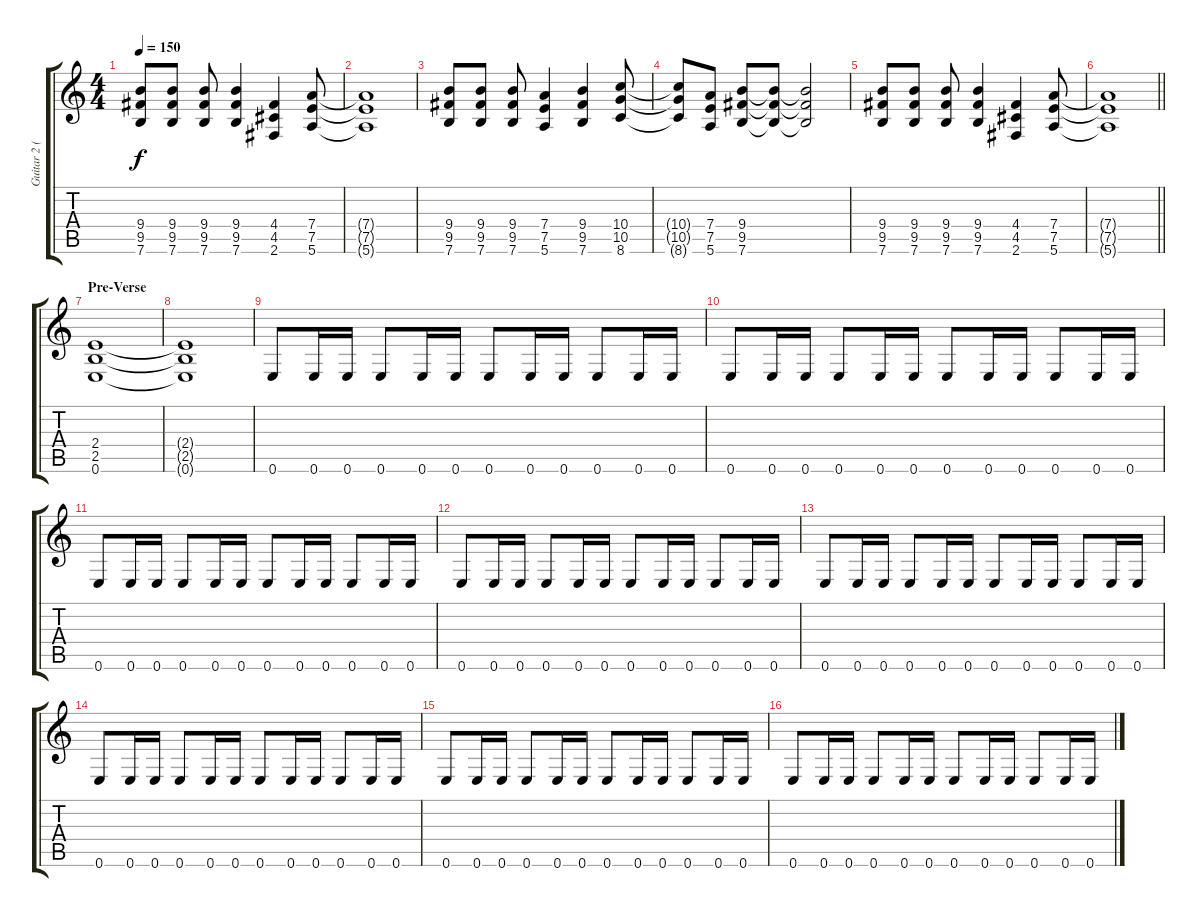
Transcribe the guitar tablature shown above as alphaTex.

\track ("Guitar 2 (Murray)" "Guitar 2 (") {instrument distortionguitar}
\staff {score tabs}
\tuning (E4 B3 G3 D3 A2 E2) {hide}
\ts (4 4)
\tempo 150
\clef g2
\ks c
(9.4 9.5 7.6).8{dy f} (9.4 9.5 7.6).8 (9.4 9.5 7.6).8 (9.4 9.5 7.6).4 (4.4 4.5 2.6).4 (7.4 7.5 5.6).8 |
(7.4{t} 7.5{t} 5.6{t}).1 |
(9.4 9.5 7.6).8 (9.4 9.5 7.6).8 (9.4 9.5 7.6).8 (7.4 7.5 5.6).4 (9.4 9.5 7.6).4 (10.4 10.5 8.6).8 |
(10.4{t} 10.5{t} 8.6{t}).8 (7.4 7.5 5.6).8 (9.4 9.5 7.6).8 (9.4{t} 9.5{t} 7.6{t}).8 (9.4{t} 9.5{t} 7.6{t}).2 |
(9.4 9.5 7.6).8 (9.4 9.5 7.6).8 (9.4 9.5 7.6).8 (9.4 9.5 7.6).4 (4.4 4.5 2.6).4 (7.4 7.5 5.6).8 |
\barLineRight lightlight
(7.4{t} 7.5{t} 5.6{t}).1 |
\section ("" "Pre-Verse")
(2.4 2.5 0.6).1 |
(2.4{t} 2.5{t} 0.6{t}).1{volume 0} |
0.6.8{volume 13} 0.6.16 0.6.16 0.6.8 0.6.16 0.6.16 0.6.8 0.6.16 0.6.16 0.6.8 0.6.16 0.6.16 |
0.6.8 0.6.16 0.6.16 0.6.8 0.6.16 0.6.16 0.6.8 0.6.16 0.6.16 0.6.8 0.6.16 0.6.16 |
0.6.8 0.6.16 0.6.16 0.6.8 0.6.16 0.6.16 0.6.8 0.6.16 0.6.16 0.6.8 0.6.16 0.6.16 |
0.6.8 0.6.16 0.6.16 0.6.8 0.6.16 0.6.16 0.6.8 0.6.16 0.6.16 0.6.8 0.6.16 0.6.16 |
0.6.8 0.6.16 0.6.16 0.6.8 0.6.16 0.6.16 0.6.8 0.6.16 0.6.16 0.6.8 0.6.16 0.6.16 |
0.6.8 0.6.16 0.6.16 0.6.8 0.6.16 0.6.16 0.6.8 0.6.16 0.6.16 0.6.8 0.6.16 0.6.16 |
0.6.8 0.6.16 0.6.16 0.6.8 0.6.16 0.6.16 0.6.8 0.6.16 0.6.16 0.6.8 0.6.16 0.6.16 |
0.6.8 0.6.16 0.6.16 0.6.8 0.6.16 0.6.16 0.6.8 0.6.16 0.6.16 0.6.8 0.6.16 0.6.16
